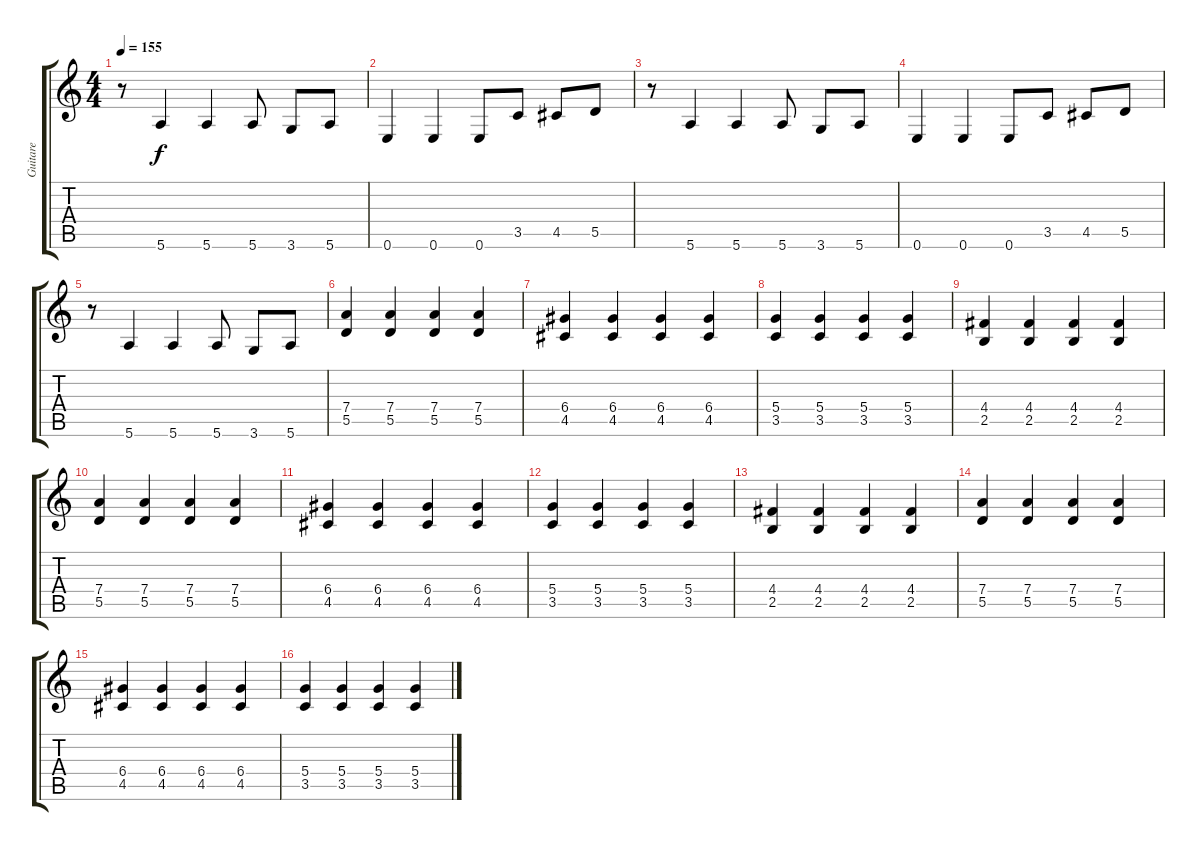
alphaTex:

\track ("Guitare" "Guitare") {instrument overdrivenguitar}
\staff {score tabs}
\tuning (E4 B3 G3 D3 A2 E2) {hide}
\ts (4 4)
\tempo 155
\clef g2
\ks c
r.8{dy f} 5.6.4 5.6.4 5.6.8 3.6.8 5.6.8 |
0.6.4 0.6.4 0.6.8 3.5.8 4.5.8 5.5.8 |
r.8 5.6.4 5.6.4 5.6.8 3.6.8 5.6.8 |
0.6.4 0.6.4 0.6.8 3.5.8 4.5.8 5.5.8 |
r.8 5.6.4 5.6.4 5.6.8 3.6.8 5.6.8 |
(7.4 5.5).4 (7.4 5.5).4 (7.4 5.5).4 (7.4 5.5).4 |
(6.4 4.5).4 (6.4 4.5).4 (6.4 4.5).4 (6.4 4.5).4 |
(5.4 3.5).4 (5.4 3.5).4 (5.4 3.5).4 (5.4 3.5).4 |
(4.4 2.5).4 (4.4 2.5).4 (4.4 2.5).4 (4.4 2.5).4 |
(7.4 5.5).4 (7.4 5.5).4 (7.4 5.5).4 (7.4 5.5).4 |
(6.4 4.5).4 (6.4 4.5).4 (6.4 4.5).4 (6.4 4.5).4 |
(5.4 3.5).4 (5.4 3.5).4 (5.4 3.5).4 (5.4 3.5).4 |
(4.4 2.5).4 (4.4 2.5).4 (4.4 2.5).4 (4.4 2.5).4 |
(7.4 5.5).4 (7.4 5.5).4 (7.4 5.5).4 (7.4 5.5).4 |
(6.4 4.5).4 (6.4 4.5).4 (6.4 4.5).4 (6.4 4.5).4 |
(5.4 3.5).4 (5.4 3.5).4 (5.4 3.5).4 (5.4 3.5).4
